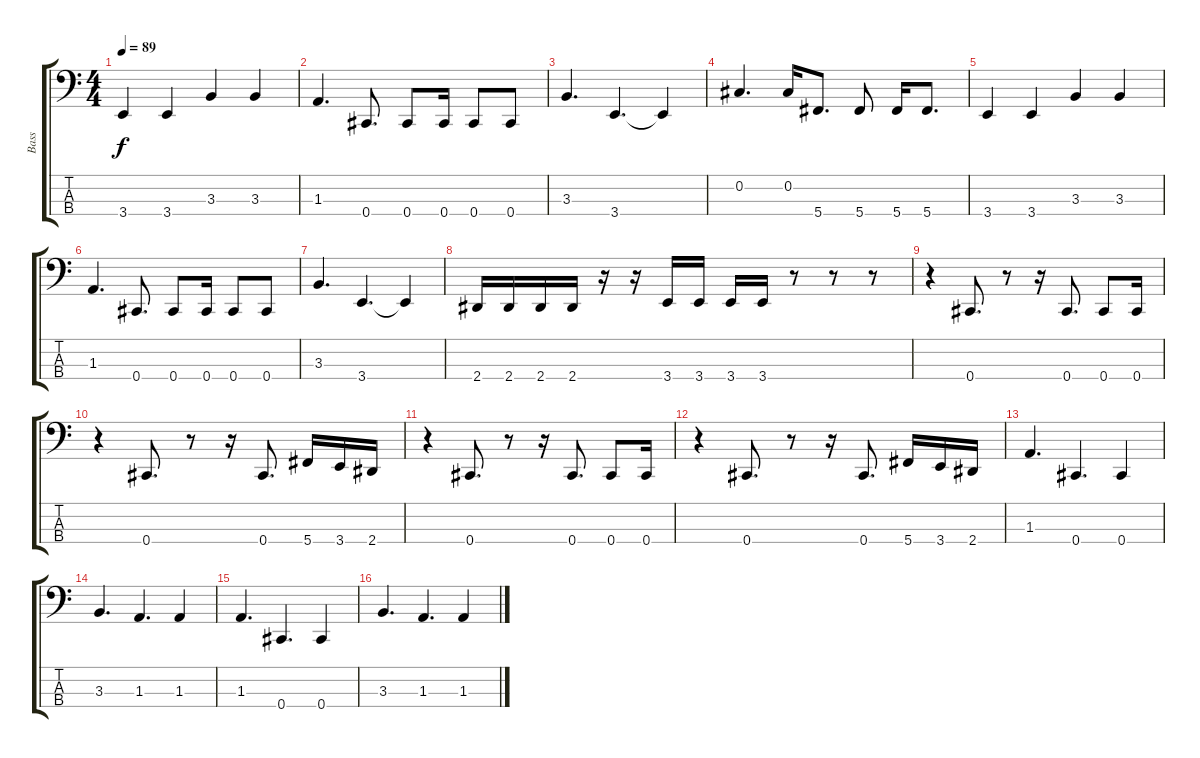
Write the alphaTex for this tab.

\track ("Bass" "Bass") {instrument electricbasspick}
\staff {score tabs}
\tuning (Gb2 Db2 Ab1 Db1) {hide}
\ts (4 4)
\tempo 89
\clef f4
\ks c
3.4.4{dy f} 3.4.4 3.3.4 3.3.4 |
1.3.4{d} 0.4.8{d} 0.4.8 0.4.16 0.4.8 0.4.8 |
3.3.4{d} 3.4.4{d} 3.4{t}.4 |
0.2.4{d} 0.2.16 5.4.8{d} 5.4.8 5.4.16 5.4.8{d} |
3.4.4 3.4.4 3.3.4 3.3.4 |
1.3.4{d} 0.4.8{d} 0.4.8 0.4.16 0.4.8 0.4.8 |
3.3.4{d} 3.4.4{d} 3.4{t}.4 |
2.4.16 2.4.16 2.4.16 2.4.16 r.16 r.16 3.4.16 3.4.16 3.4.16 3.4.16 r.8 r.8 r.8 |
r.4 0.4.8{d} r.8 r.16 0.4.8{d} 0.4.8 0.4.16 |
r.4 0.4.8{d} r.8 r.16 0.4.8{d} 5.4.16 3.4.16 2.4.16 |
r.4 0.4.8{d} r.8 r.16 0.4.8{d} 0.4.8 0.4.16 |
r.4 0.4.8{d} r.8 r.16 0.4.8{d} 5.4.16 3.4.16 2.4.16 |
1.3.4{d} 0.4.4{d} 0.4.4 |
3.3.4{d} 1.3.4{d} 1.3.4 |
1.3.4{d} 0.4.4{d} 0.4.4 |
3.3.4{d} 1.3.4{d} 1.3.4
